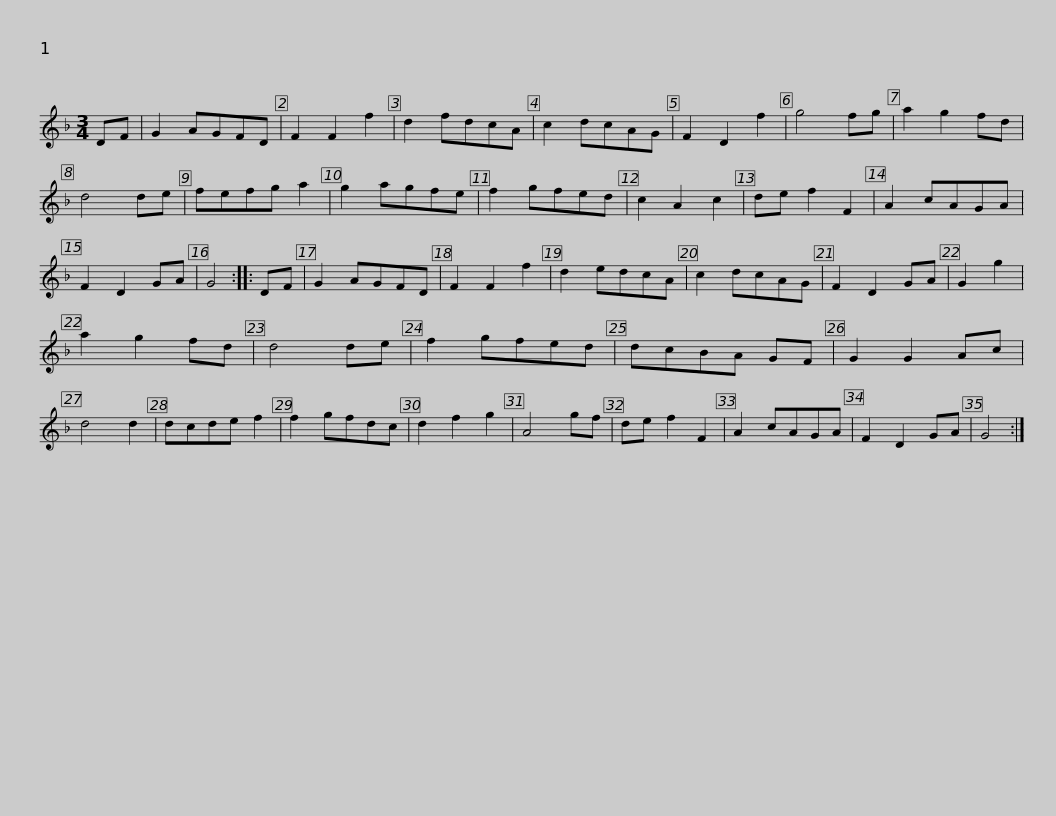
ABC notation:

X:1
L:1/8
M:3/4
I:linebreak $
K:F
V:1 treble
V:1
 DF | G2 AGFD | F2 F2 f2 | d2 fdcA | c2 dcAG | %5
 F2 D2 f2 | g4 fg | a2 g2 fd | d4 de | fefg a2 |$ %10
 g2 agfe | f2 gfed | c2 A2 c2 | de f2 F2 | A2 cAGA | %15
 F2 D2 GA | G4 :: DF | G2 AGFD | F2 F2 f2 |$ %20
 d2 edcA | c2 dcAG | F2 D2 GA | G2 g2 | a2 g2 fd | %25
 d4 de | f2 gfed | dcBA GF | G2 G2 Ac | d4 d2 |$ %30
 dcde f2 | f2 gfdc | d2 f2 g2 | A4 gf | de f2 F2 | %35
 A2 cAGA | F2 D2 GA | G4 :| %38
